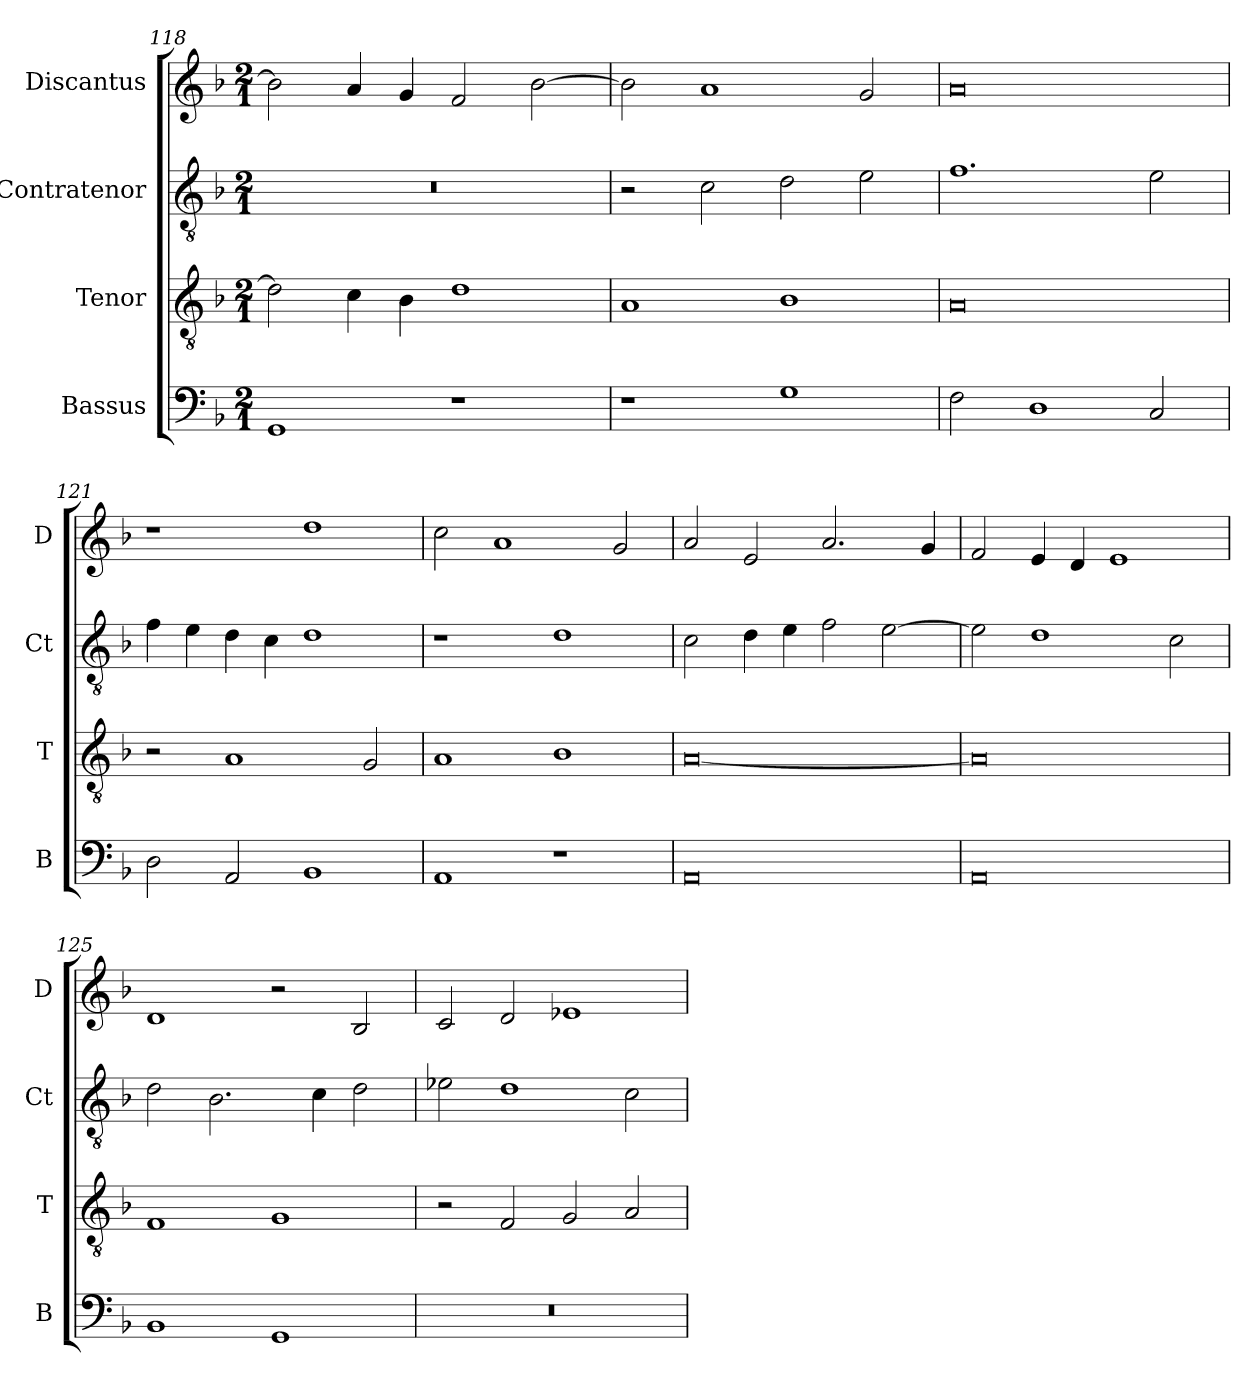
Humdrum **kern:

**kern	**kern	**kern	**kern
*part4	*part3	*part2	*part1
*staff4	*staff3	*staff2	*staff1
*I"Bassus	*I"Tenor	*I"Contratenor	*I"Discantus
*I'B	*I'T	*I'Ct	*I'D
*clefF4	*clefGv2	*clefGv2	*clefG2
*k[b-]	*k[b-]	*k[b-]	*k[b-]
*M2/1	*M2/1	*M2/1	*M2/1
=118	=118	=118	=118
1GG	2d\]	0r	2b-\]
.	4c\	.	4a/
.	4B-\	.	4g/
1r	1d	.	2f/
.	.	.	[2b-\
=119	=119	=119	=119
1r	1A	2r	2b-\]
.	.	2c\	1a
1G	1B-	2d\	.
.	.	2e\	2g/
=120	=120	=120	=120
2F\	0A	1.f	0a
1D	.	.	.
2C/	.	2e\	.
=121	=121	=121	=121
2D\	2r	4f\	1r
.	.	4e\	.
2AA/	1A	4d\	.
.	.	4c\	.
1BB-	.	1d	1dd
.	2G/	.	.
=122	=122	=122	=122
1AA	1A	1r	2cc\
.	.	.	1a
1r	1B-	1d	.
.	.	.	2g/
=123	=123	=123	=123
0AA	[0A	2c\	2a/
.	.	4d\	2e/
.	.	4e\	.
.	.	2f\	2.a/
.	.	[2e\	.
.	.	.	4g/
=124	=124	=124	=124
0AA	0A]	2e\]	2f/
.	.	1d	4e/
.	.	.	4d/
.	.	.	1e
.	.	2c\	.
=125	=125	=125	=125
1BB-	1F	2d\	1d
.	.	2.B-\	.
1GG	1G	.	2r
.	.	4c\	.
.	.	2d\	2B-/
=126	=126	=126	=126
0r	2r	2e-X\	2c/
.	2F/	1d	2d/
.	2G/	.	1e-X
.	2A/	2c\	.
=	=	=	=
*-	*-	*-	*-
